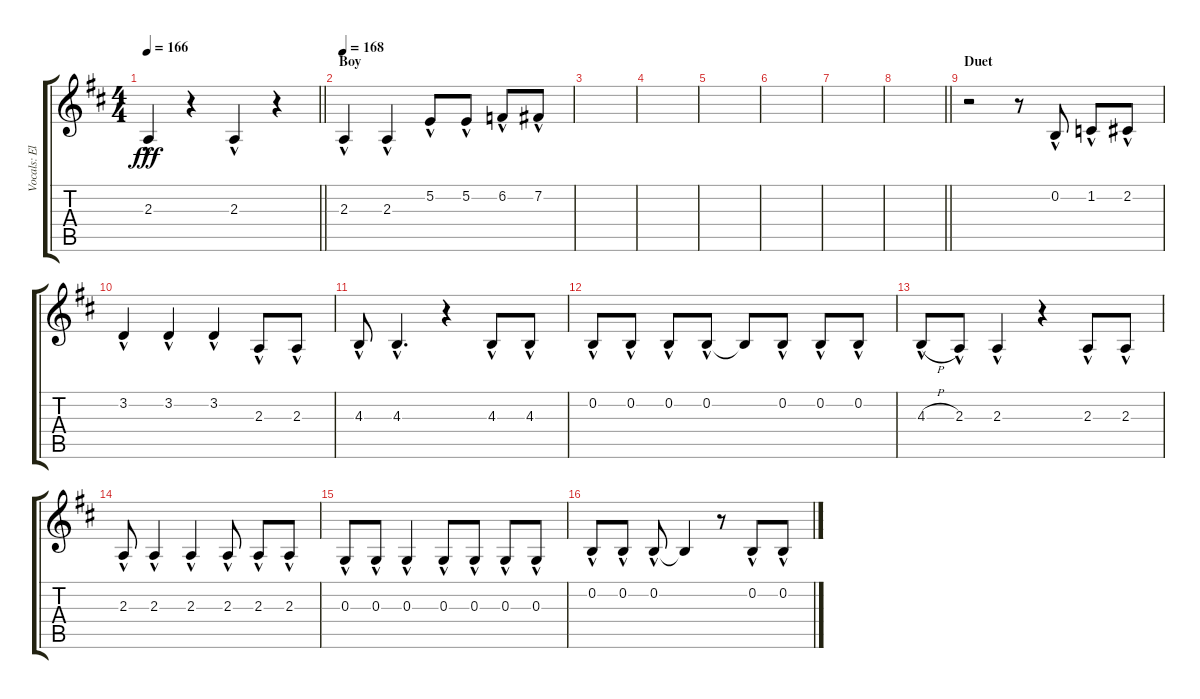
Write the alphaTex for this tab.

\track ("Vocals: Ellen" "Vocals: El") {instrument lead8bassandlead}
\staff {score tabs}
\tuning (E4 B3 G3 D3 A2 E2) {hide}
\ts (4 4)
\tempo 166
\clef g2
\barLineRight lightlight
\ks d
2.3{hac}.4{dy fff} r.4 2.3{hac}.4 r.4 |
\section ("" "Boy")
\tempo 168
2.3{hac}.4 2.3{hac}.4 5.2{hac}.8 5.2{hac}.8 6.2{hac}.8 7.2{hac}.8 |
|
|
|
|
|
\barLineRight lightlight
|
\section ("" "Duet")
r.2 r.8 0.2{hac}.8 1.2{hac}.8 2.2{hac}.8 |
3.2{hac}.4 3.2{hac}.4 3.2{hac}.4 2.3{hac}.8 2.3{hac}.8 |
4.3{hac}.8 4.3{hac}.4{d} r.4 4.3{hac}.8 4.3{hac}.8 |
0.2{hac}.8 0.2{hac}.8 0.2{hac}.8 0.2{hac}.8 0.2{t}.8 0.2{hac}.8 0.2{hac}.8 0.2{hac}.8 |
4.3{h hac}.8 2.3{hac}.8 2.3{hac}.4 r.4 2.3{hac}.8 2.3{hac}.8 |
2.3{hac}.8 2.3{hac}.4 2.3{hac}.4 2.3{hac}.8 2.3{hac}.8 2.3{hac}.8 |
0.3{hac}.8 0.3{hac}.8 0.3{hac}.4 0.3{hac}.8 0.3{hac}.8 0.3{hac}.8 0.3{hac}.8 |
0.2{hac}.8 0.2{hac}.8 0.2{hac}.8 0.2{t}.4 r.8 0.2{hac}.8 0.2{hac}.8
